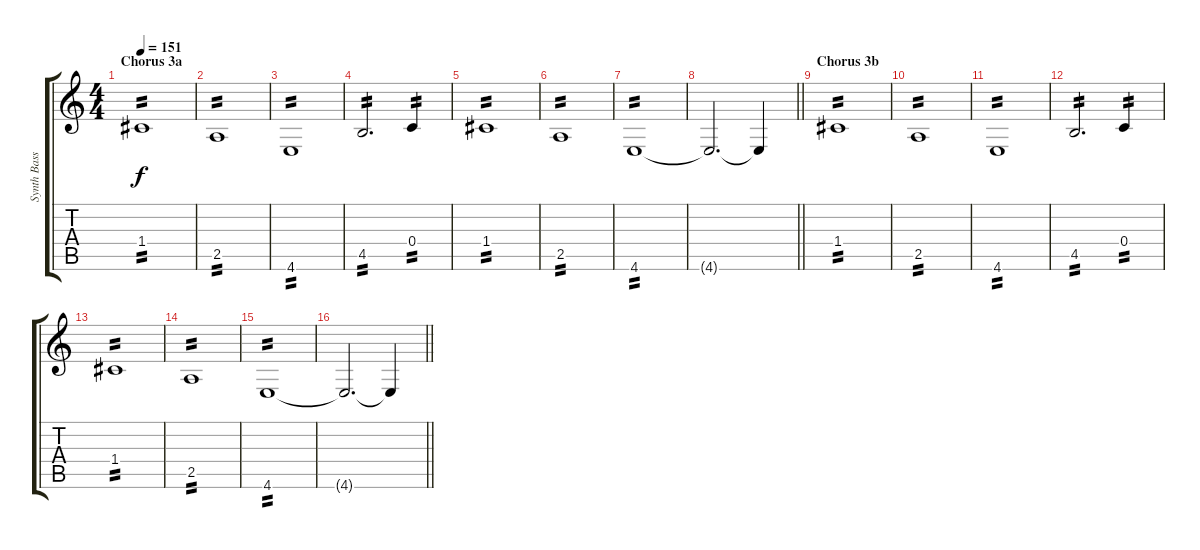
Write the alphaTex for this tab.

\track ("Synth Bass (Gordon Moakes)" "Synth Bass") {instrument electricbassfinger}
\staff {score tabs}
\tuning (D4 A3 F3 C3 G2 C2) {hide}
\ts (4 4)
\section ("" "Chorus 3a")
\tempo 151
\clef g2
\ks c
1.4.1{tp 2 dy f volume 11} |
2.5.1{tp 2} |
4.6.1{tp 2} |
4.5.2{d tp 2} 0.4.4{tp 2} |
1.4.1{tp 2} |
2.5.1{tp 2} |
4.6.1{tp 2} |
\barLineRight lightlight
4.6{t}.2{d} 4.6{t}.4 |
\section ("" "Chorus 3b")
1.4.1{tp 2} |
2.5.1{tp 2} |
4.6.1{tp 2} |
4.5.2{d tp 2} 0.4.4{tp 2} |
1.4.1{tp 2} |
2.5.1{tp 2} |
4.6.1{tp 2} |
\barLineRight lightlight
4.6{t}.2{d} 4.6{t}.4
